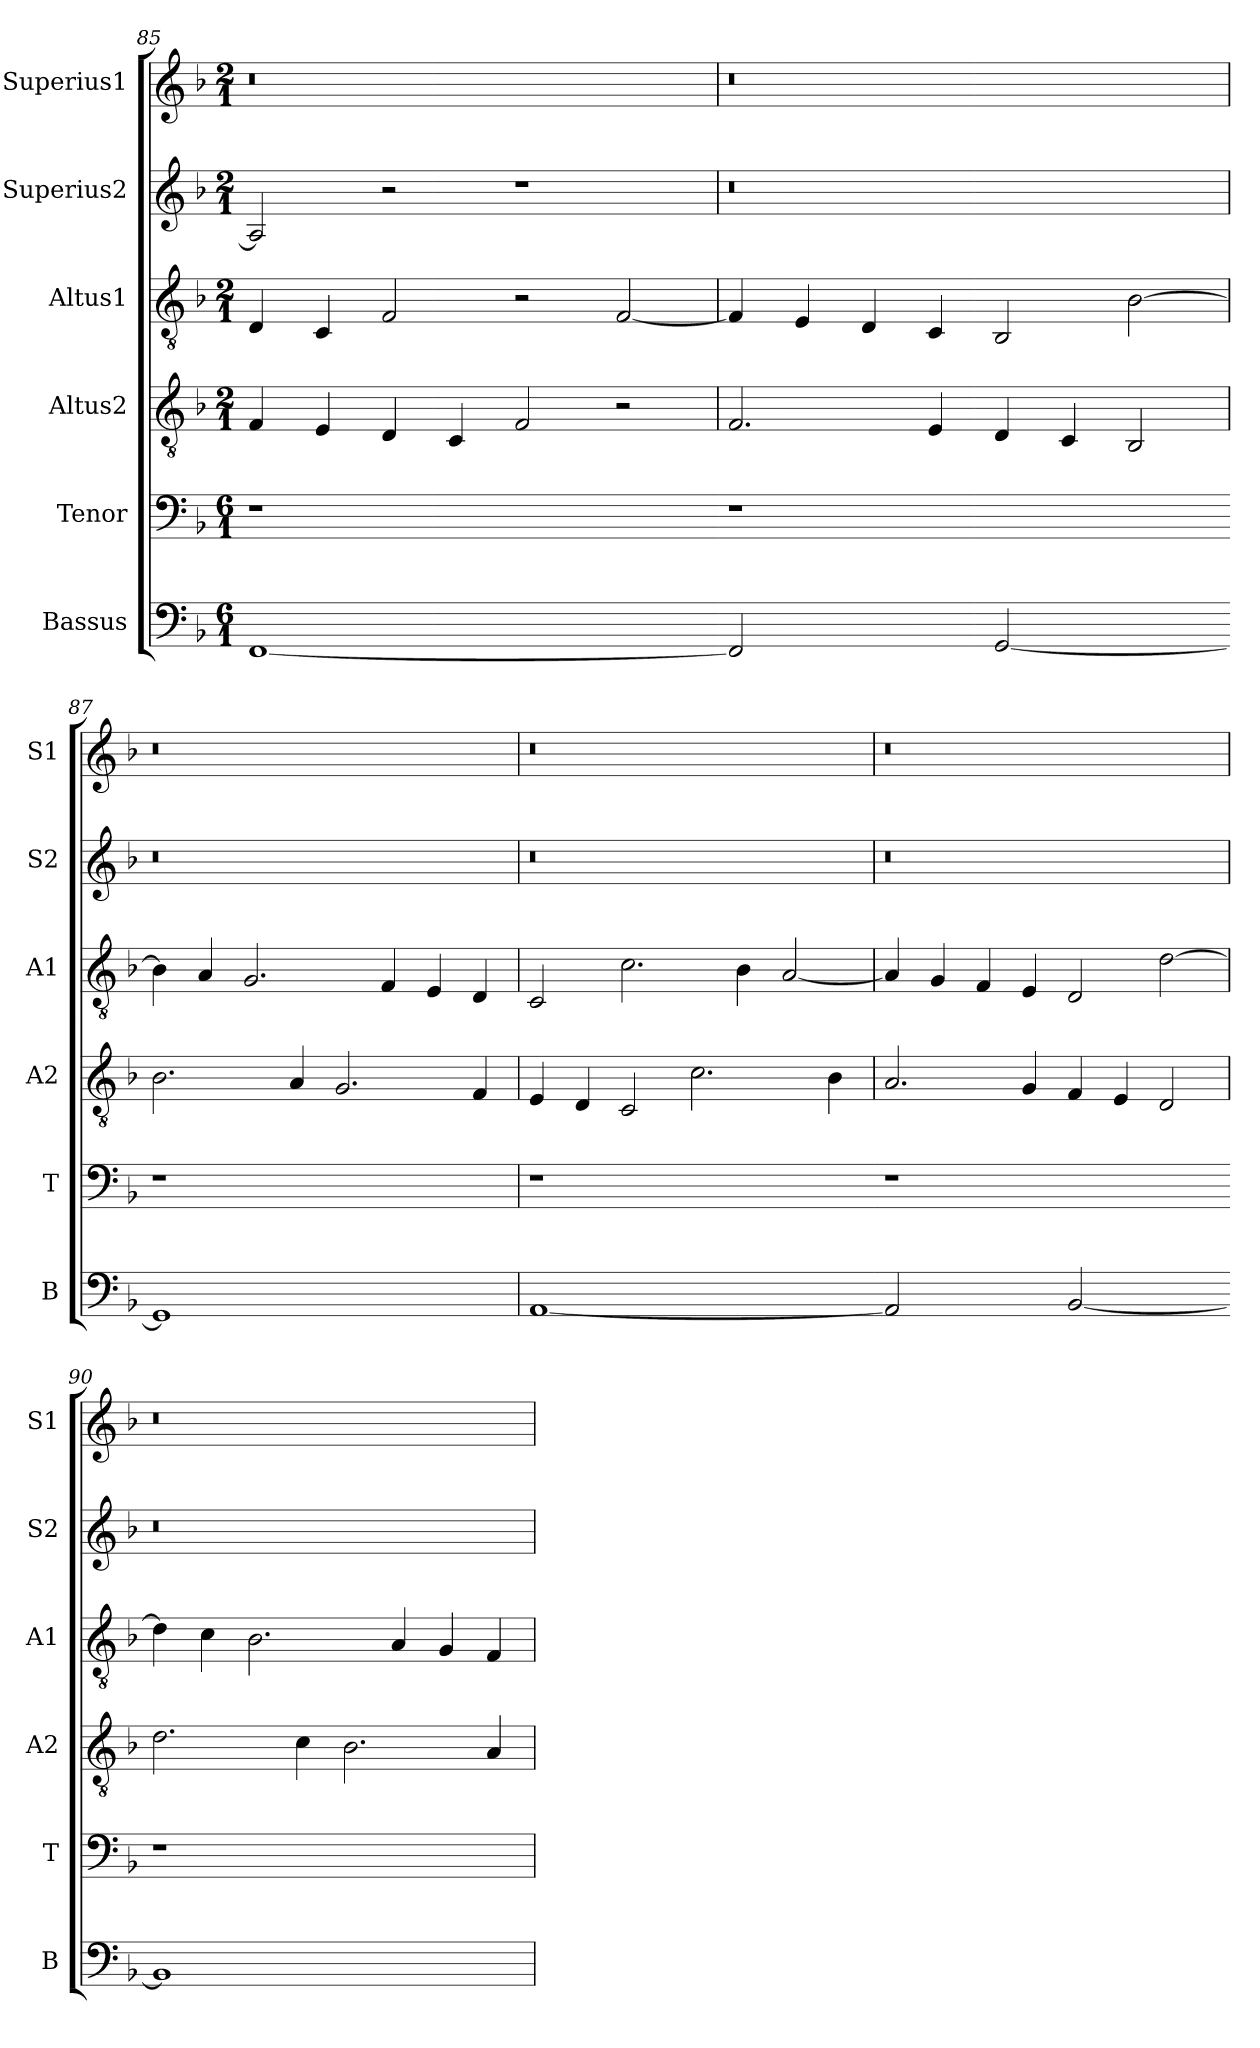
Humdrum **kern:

**kern	**kern	**kern	**kern	**kern	**kern
*part6	*part5	*part4	*part3	*part2	*part1
*staff6	*staff5	*staff4	*staff3	*staff2	*staff1
*I"Bassus	*I"Tenor	*I"Altus2	*I"Altus1	*I"Superius2	*I"Superius1
*I'B	*I'T	*I'A2	*I'A1	*I'S2	*I'S1
*clefF4	*clefF4	*clefGv2	*clefGv2	*clefG2	*clefG2
*k[b-]	*k[b-]	*k[b-]	*k[b-]	*k[b-]	*k[b-]
*M6/1	*M6/1	*M2/1	*M2/1	*M2/1	*M2/1
=85	=85	=85	=85	=85	=85
!LO:N:vis=1	!LO:N:vis=1	!	!	!	!
[0FF	0r	4F/	4D/	2A/]	0r
.	.	4E/	4C/	.	.
.	.	4D/	2F/	2r	.
.	.	4C/	.	.	.
.	.	2F/	2r	1r	.
.	.	2r	[2F/	.	.
=86-	=86-	=86	=86	=86	=86
!LO:N:vis=2	!LO:N:vis=1	!	!	!	!
1FF]	0r	2.F/	4F/]	0r	0r
.	.	.	4E/	.	.
.	.	.	4D/	.	.
.	.	4E/	4C/	.	.
!LO:N:vis=2	!	!	!	!	!
[1GG	.	4D/	2BB-/	.	.
.	.	4C/	.	.	.
.	.	2BB-/	[2B-\	.	.
=87-	=87-	=87	=87	=87	=87
!LO:N:vis=1	!LO:N:vis=1	!	!	!	!
0GG]	0r	2.B-\	4B-\]	0r	0r
.	.	.	4A/	.	.
.	.	.	2.G/	.	.
.	.	4A/	.	.	.
.	.	2.G/	.	.	.
.	.	.	4F/	.	.
.	.	.	4E/	.	.
.	.	4F/	4D/	.	.
=88	=88	=88	=88	=88	=88
!LO:N:vis=1	!LO:N:vis=1	!	!	!	!
[0AA	0r	4E/	2C/	0r	0r
.	.	4D/	.	.	.
.	.	2C/	2.c\	.	.
.	.	2.c\	.	.	.
.	.	.	4B-\	.	.
.	.	.	[2A/	.	.
.	.	4B-\	.	.	.
=89-	=89-	=89	=89	=89	=89
!LO:N:vis=2	!LO:N:vis=1	!	!	!	!
1AA]	0r	2.A/	4A/]	0r	0r
.	.	.	4G/	.	.
.	.	.	4F/	.	.
.	.	4G/	4E/	.	.
!LO:N:vis=2	!	!	!	!	!
[1BB-	.	4F/	2D/	.	.
.	.	4E/	.	.	.
.	.	2D/	[2d\	.	.
=90-	=90-	=90	=90	=90	=90
!LO:N:vis=1	!LO:N:vis=1	!	!	!	!
0BB-]	0r	2.d\	4d\]	0r	0r
.	.	.	4c\	.	.
.	.	.	2.B-\	.	.
.	.	4c\	.	.	.
.	.	2.B-\	.	.	.
.	.	.	4A/	.	.
.	.	.	4G/	.	.
.	.	4A/	4F/	.	.
=	=	=	=	=	=
*-	*-	*-	*-	*-	*-
